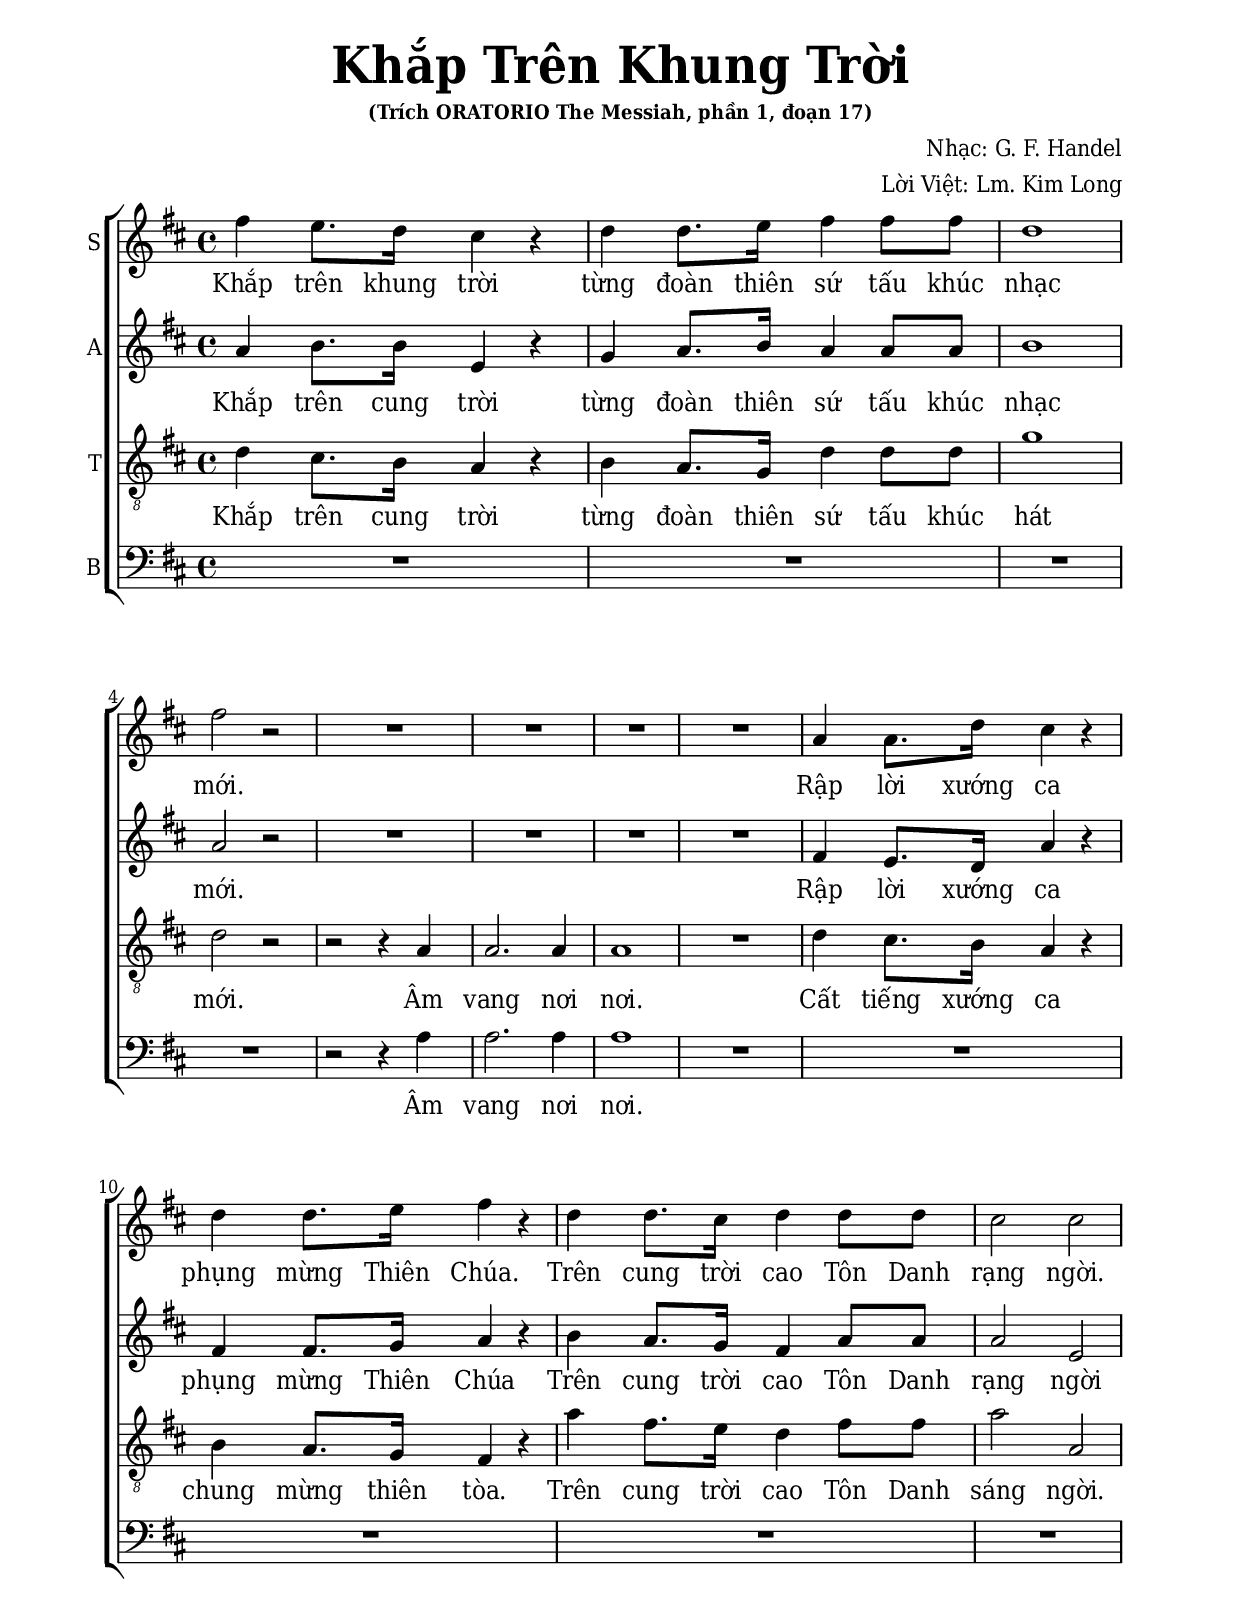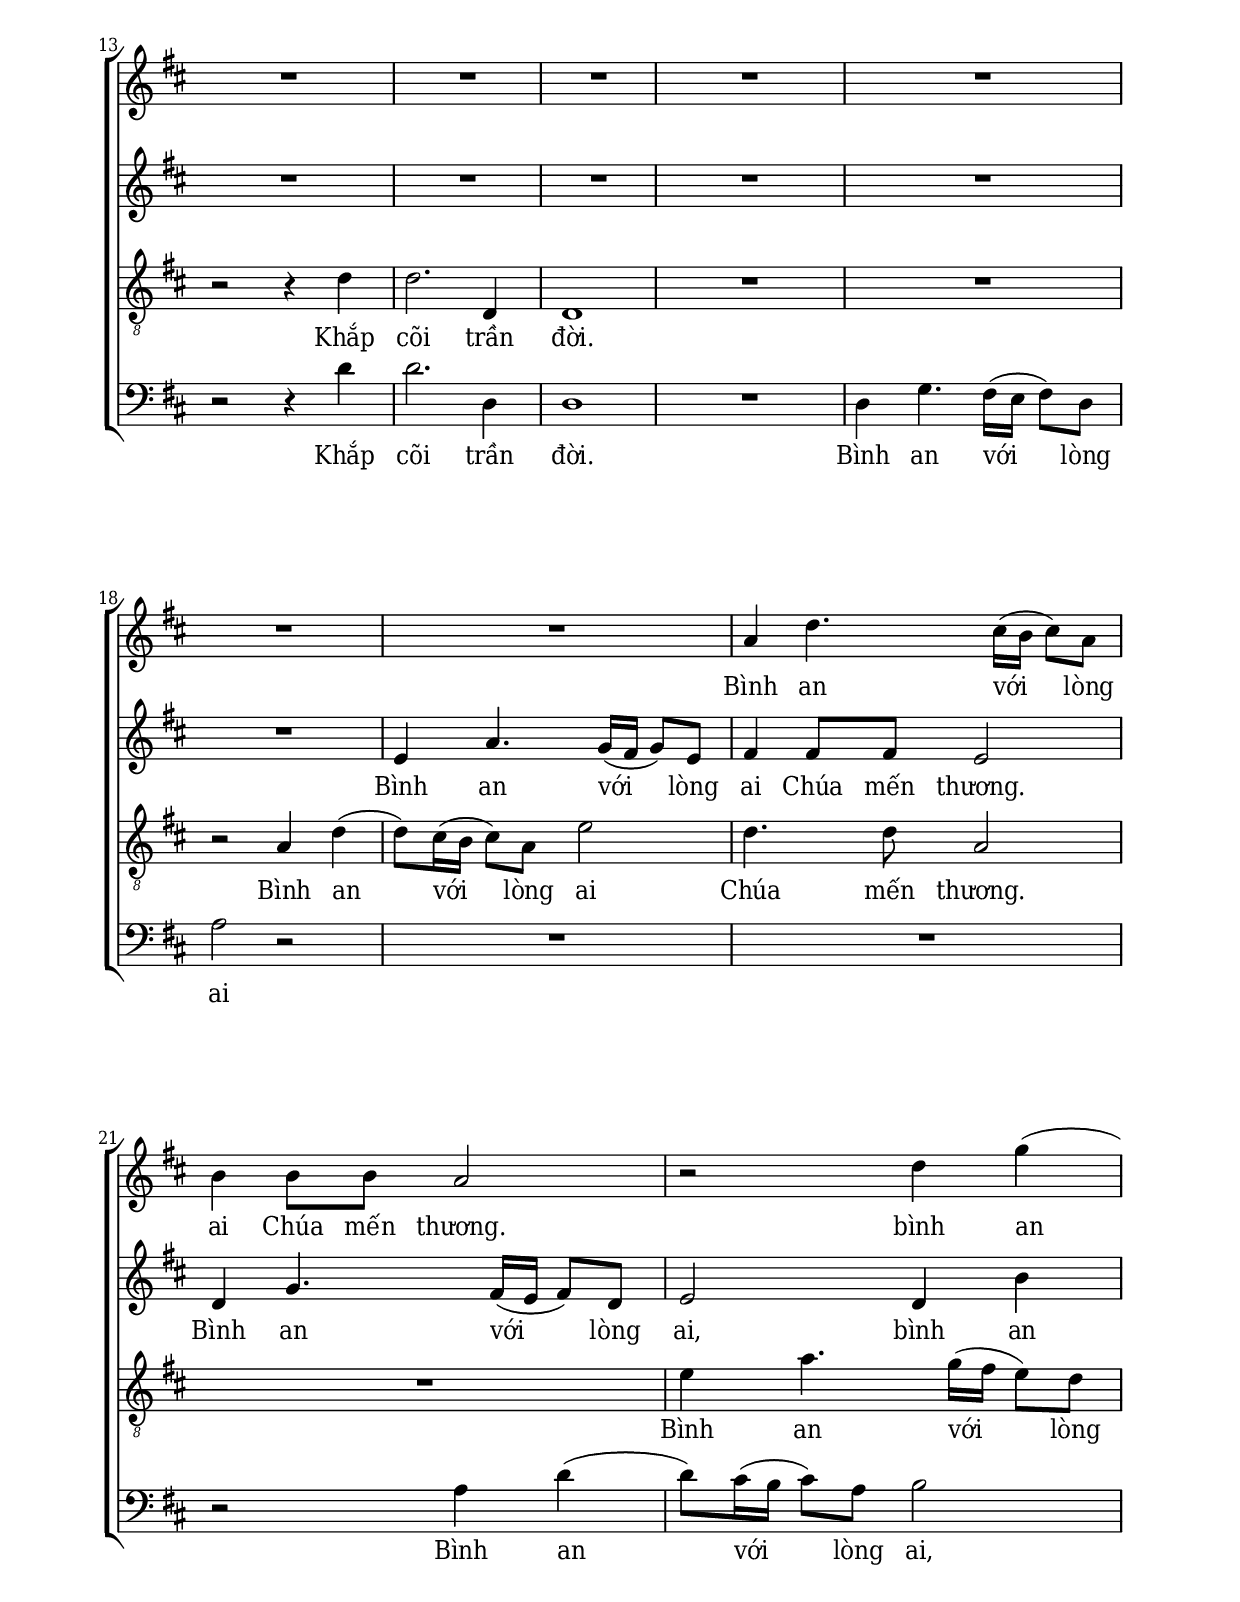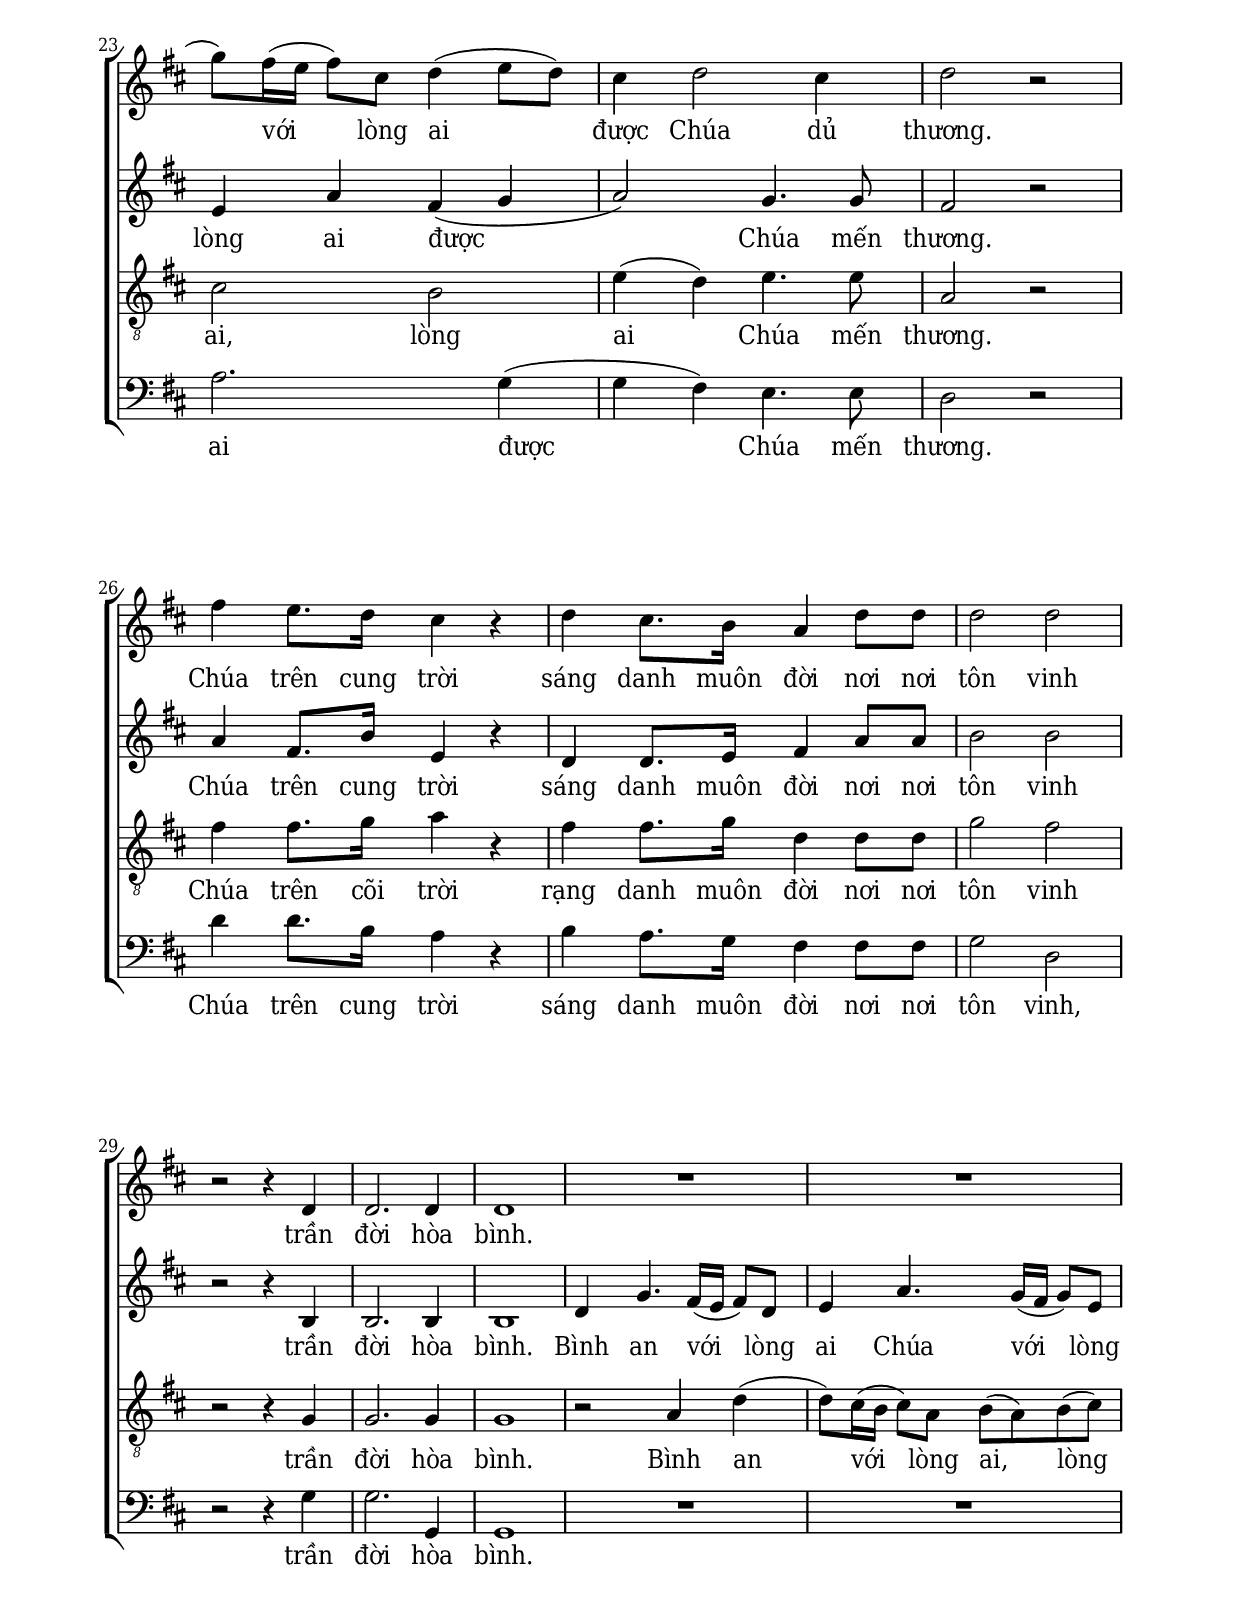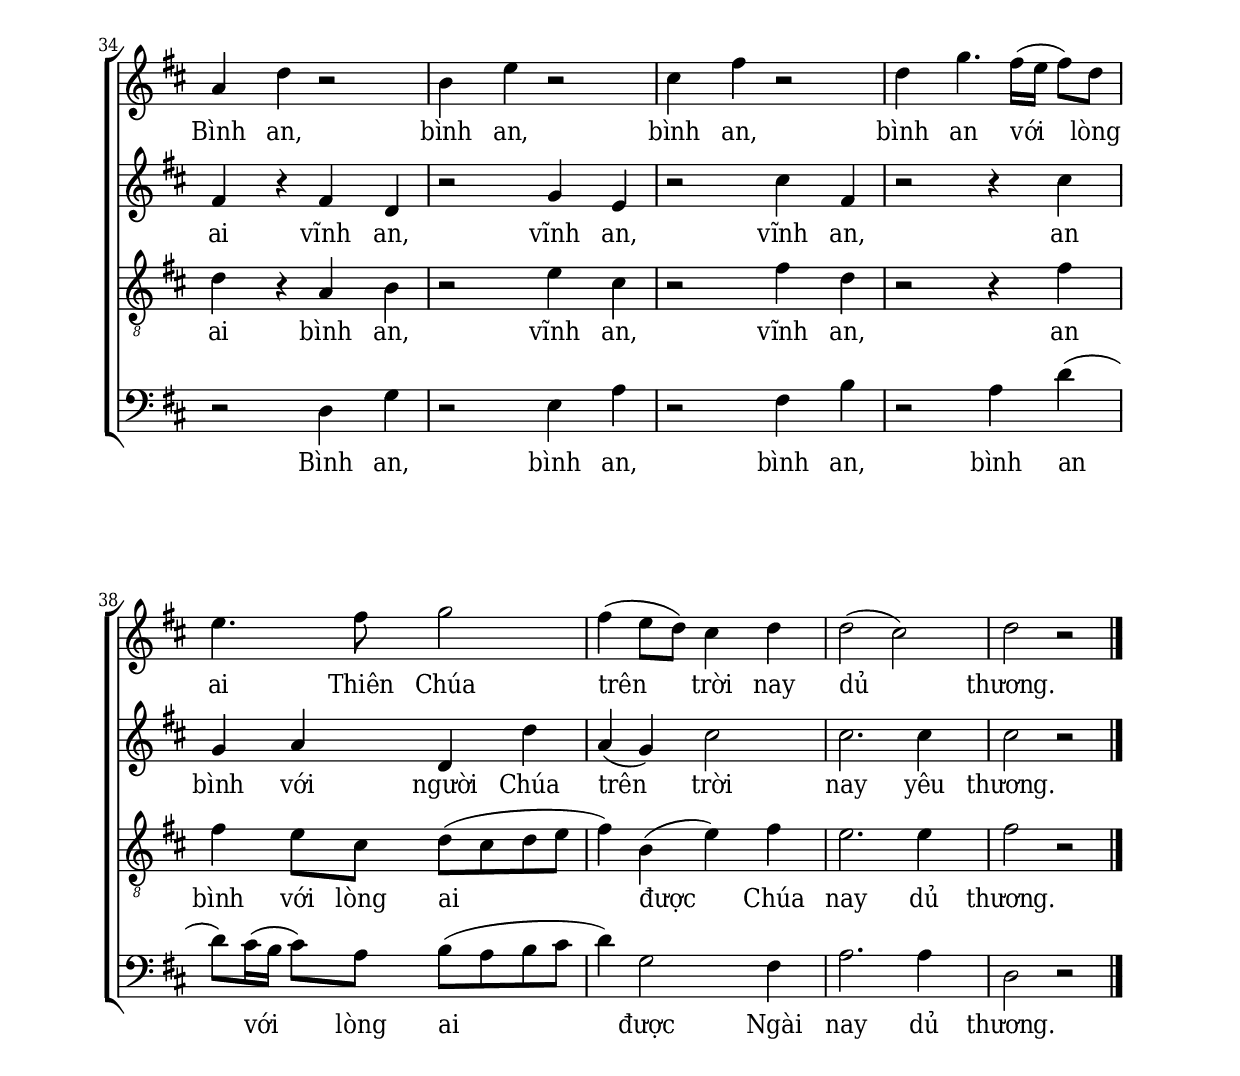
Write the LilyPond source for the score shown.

% Cài đặt chung
\version "2.22.1"
\include "english.ly"

\header {
  title = \markup { \fontsize #3 "Khắp Trên Khung Trời" }
  subsubtitle = "(Trích ORATORIO The Messiah, phần 1, đoạn 17)"
  composer = "Nhạc: G. F. Handel"
  arranger = "Lời Việt: Lm. Kim Long"
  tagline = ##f
}

\paper {
  #(set-paper-size "a4")
  top-margin = 15\mm
  bottom-margin = 20\mm
  left-margin = 20\mm
  right-margin = 20\mm
  indent = #0
  #(define fonts
	 (make-pango-font-tree "Deja Vu Serif Condensed"
	 		       "Deja Vu Serif Condensed"
			       "Deja Vu Serif Condensed"
			       (/ 20 20)))
  print-page-number = ##f
}

global = {
  \key d \major
  \time 4/4
}

% Nhạc phiên khúc
nhacPhienKhucSop = \relative c'' {
  fs4 e8. d16 cs4 r |
  d d8. e16 fs4 fs8 fs |
  d1 |
  fs2 r2 |
  R1*4
  a,4 a8. d16 cs4 r |
  d d8. e16 fs4 r |
  d d8. cs16 d4 d8 d |
  cs2 cs |
  R1*7
  a4 d4. cs16( b cs8) a |
  b4 b8 b a2 |
  r2 d4 g( |
  g8) fs16( e fs8) cs d4( e8 d) |
  cs4 d2 cs4 |
  d2 r |
  fs4 e8. d16 cs4 r |
  d cs8. b16 a4 d8 d |
  d2 d2 |
  r r4 d, |
  d2. d4 |
  d1 |
  R1*2
  a'4 d r2 |
  b4 e r2 |
  cs4 fs r2 |
  d4 g4. fs16( e fs8) d |
  e4. fs8 g2 |
  fs4( e8 d) cs4 d |
  d2( cs) |
  d2 r \bar "|."
}

nhacPhienKhucAlto = \relative c'' {
  a4 b8. b16 e,4 r |
  g a8. b16 a4 a8 a |
  b1 |
  a2 r |
  R1*4
  fs4 e8. d16 a'4 r |
  fs fs8. g16 a4 r |
  b a8. g16 fs4 a8 a |
  a2 e |
  R1*6
  e4 a4. g16( fs g8) e |
  fs4 fs8 fs e2 |
  d4 g4. fs16( e fs8) d |
  e2 d4 b' |
  e, a fs( g |
  a2) g4. g8 |
  fs2 r |
  a4 fs8. b16 e,4 r |
  d4 d8. e16 fs4 a8 a |
  b2 b |
  r r4 b,4 |
  b2. b4 |
  b1 |
  d4 g4. fs16( e fs8) d |
  e4 a4. g16( fs g8) e |
  fs4 r fs d |
  r2 g4 e |
  r2 cs'4 fs, |
  r2 r4 cs' |
  g a d, d' |
  a( g) cs2 |
  cs2. cs4 |
  cs2 r
}

nhacPhienKhucTenor = \relative c' {
  d4 cs8. b16 a4 r |
  b a8. g16 d'4 d8 d |
  g1 |
  d2 r |
  r r4 a |
  a2. a4 |
  a1 |
  R |
  d4 cs8. b16 a4 r |
  b a8. g16 fs4 r |
  a' fs8. e16 d4 fs8 fs |
  a2 a, |
  r r4 d |
  d2. d,4 |
  d1 |
  R1*2
  r2 a'4 d( |
  d8) cs16( b cs8) a e'2 |
  d4. d8 a2 |
  
  %e4 a4. g16( fs g8) e |
  %d4. d8 a2 |
  
  R1 |
  e'4 a4. g16( fs e8) d |
  cs2 b |
  e4( d) e4. e8 |
  a,2 r |
  fs'4 fs8. g16 a4 r |
  fs4 fs8. g16 d4 d8 d |
  g2 fs |
  r r4 g, |
  g2. g4 |
  g1 |
  r2 a4 d( |
  d8) cs16( b cs8) a b( a) b( cs) |
  d4 r a b |
  r2 e4 cs |
  r2 fs4 d |
  r2 r4 fs |
  fs e8 cs d( cs d e |
  fs4) b,( e) fs |
  e2. e4 |
  fs2 r
}

nhacPhienKhucBass = \relative c' {
  R1*4
  r2 r4 a4 |
  a2. a4 |
  a1 |
  R1*5
  r2 r4 d |
  d2. d,4 |
  d1 |
  R |
  d4 g4. fs16( e fs8) d |
  a'2 r |
  R1*2
  r2 a4 d( |
  d8) cs16( b cs8) a b2 |
  a2. g4( |
  g fs) e4. e8 |
  d2 r |
  d'4 d8. b16 a4 r |
  b a8. g16 fs4 fs8 fs |
  g2 d |
  r r4 g |
  g2. g,4 |
  g1 |
  R1*2
  r2 d'4 g |
  r2 e4 a |
  r2 fs4 b |
  r2 a4 d( |
  d8) cs16( b cs8) a b( a b cs |
  d4) g,2 fs4 |
  a2. a4 |
  d,2 r
}

% Lời phiên khúc
loiPhienKhucSop = \lyrics {
  Khắp trên khung trời
  từng đoàn thiên sứ tấu khúc nhạc mới.
  Rập lời xướng ca phụng mừng Thiên Chúa.
  Trên cung trời cao Tôn Danh rạng ngời.
  Bình an với lòng ai Chúa mến thương.
  bình an với lòng ai được Chúa dủ thương.
  Chúa trên cung trời sáng danh muôn đời
  nơi nơi tôn vinh trần đời hòa bình.
  Bình an, bình an, bình an,
  bình an với lòng ai Thiên Chúa trên trời nay dủ thương.
}

loiPhienKhucAlto = \lyrics {
  Khắp trên cung trời
  từng đoàn thiên sứ tấu khúc nhạc mới.
  Rập lời xướng ca phụng mừng Thiên Chúa
  Trên cung trời cao Tôn Danh rạng ngời
  Bình an với lòng ai Chúa mến thương.
  Bình an với lòng ai, bình an lòng ai được Chúa mến thương.
  Chúa trên cung trời sáng danh muôn đời
  nơi nơi tôn vinh trần đời hòa bình.
  Bình an với lòng ai Chúa với lòng ai vĩnh an,
  vĩnh an, vĩnh an, an bình với người Chúa trên trời nay yêu thương.
}

loiPhienKhucTenor = \lyrics {
  Khắp trên cung trời từng đoàn thiên sứ tấu khúc hát mới.
  Âm vang nơi nơi.
  Cất tiếng xướng ca chung mừng thiên tòa.
  Trên cung trời cao Tôn Danh sáng ngời.
  Khắp cõi trần đời.
  Bình an với lòng ai Chúa mến thương.
  Bình an với lòng ai, lòng ai Chúa mến thương.
  Chúa trên cõi trời rạng danh muôn đời
  nơi nơi tôn vinh trần đời hòa bình.
  Bình an với lòng ai, lòng ai bình an, vĩnh an, vĩnh an,
  an bình với lòng ai được Chúa nay dủ thương.
}

loiPhienKhucBass = \lyrics {
  Âm vang nơi nơi.
  Khắp cõi trần đời.
  Bình an với lòng ai
  Bình an với lòng ai, ai được Chúa mến thương.
  Chúa trên cung trời sáng danh muôn đời
  nơi nơi tôn vinh, trần đời hòa bình.
  Bình an, bình an, bình an, bình an
  với lòng ai được Ngài nay dủ thương.
}

% Dàn trang
\score {
  \new ChoirStaff <<
    \new Staff \with {
      instrumentName = #"S"
      %\magnifyStaff #(magstep +1)
    } <<
      \new Voice = "beSop" { \clef treble \global \nhacPhienKhucSop }
      \new Lyrics \lyricsto beSop \loiPhienKhucSop
    >>
    \new Staff \with {
      instrumentName = #"A"
      %\magnifyStaff #(magstep +1)
    } <<
      \new Voice = "beAlto" { \clef treble \global \nhacPhienKhucAlto }
      \new Lyrics \lyricsto beAlto \loiPhienKhucAlto
    >>
    \new Staff \with {
      instrumentName = #"T"
      %\magnifyStaff #(magstep +1)
    } <<
      \new Voice = "beTenor" { \clef "violin_8" \global \nhacPhienKhucTenor }
      \new Lyrics \lyricsto beTenor \loiPhienKhucTenor
    >>
    \new Staff \with {
      instrumentName = #"B"
      %\magnifyStaff #(magstep +1)
    } <<
      \new Voice = "beBass" { \clef bass \global \nhacPhienKhucBass }
      \new Lyrics \lyricsto beBass \loiPhienKhucBass
    >>
  >>
  \layout {
    %\override Lyrics.LyricText.font-size = #+2.5
    \override Lyrics.LyricSpace.minimum-distance = #2
  } 
}
